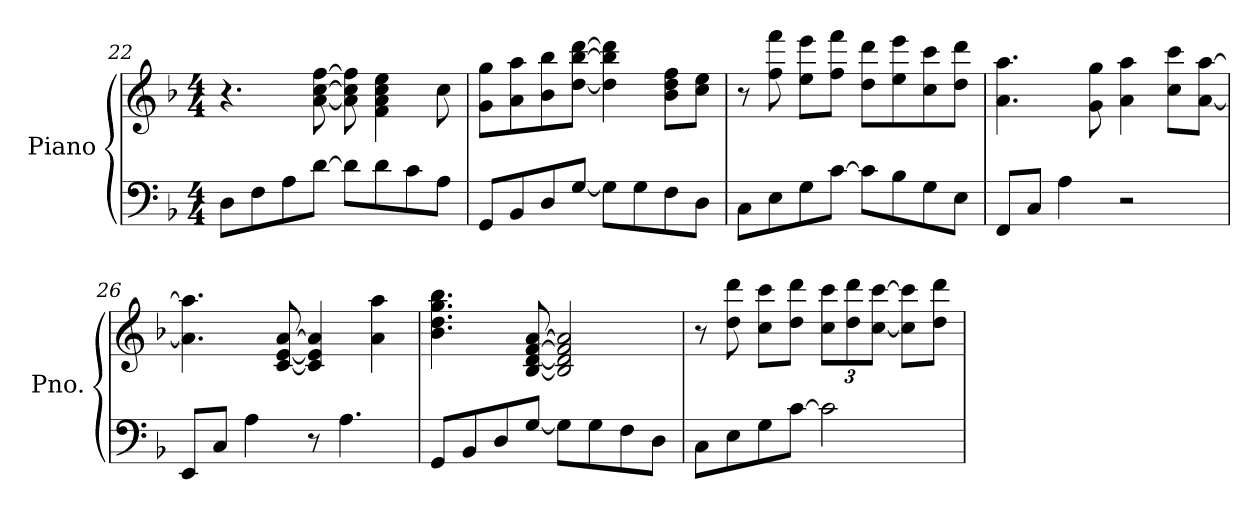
**kern	**kern
*part1	*part1
*staff2	*staff1
*I"Piano	*
*I'Pno.	*
*clefF4	*clefG2
*k[b-]	*k[b-]
*M4/4	*M4/4
=22	=22
8D\L	4.r
8F\	.
8A\	.
[8d\J	[8a\ [8cc\ [8ff\
8d\L]	8a\] 8cc\] 8ff\]
8d\	4f\ 4a\ 4cc\ 4ee\
8c\	.
8A\J	8cc\
!!LO:PB:g=z
=23	=23
8GG/L	8g\ 8gg\L
8BB-/	8a\ 8aa\
8D/	8b-\ 8bb-\
[8G/J	[8dd\ [8bb-\ [8ddd\J
8G\L]	4dd\] 4bb-\] 4ddd\]
8G\	.
8F\	8b-\ 8dd\ 8ff\L
8D\J	8cc\ 8ee\J
=24	=24
8C\L	8r
8E\	8ff\ 8fff\
8G\	8ee\ 8eee\L
[8c\J	8ff\ 8fff\J
8c\L]	8dd\ 8ddd\L
8B-\	8ee\ 8eee\
8G\	8cc\ 8ccc\
8E\J	8dd\ 8ddd\J
=25	=25
8FF/L	4.a\ 4.aa\
8C/J	.
4A\	.
.	8g\ 8gg\
2r	4a\ 4aa\
.	8cc\ 8ccc\L
.	[8a\ [8aa\J
=26	=26
8EE/L	4.a\] 4.aa\]
8C/J	.
4A\	.
.	[8c/ [8e/ [8a/
8r	4c/] 4e/] 4a/]
4.A\	.
.	4a\ 4aa\
=27	=27
8GG/L	4.b-\ 4.dd\ 4.gg\ 4.bb-\
8BB-/	.
8D/	.
[8G/J	[8B-/ [8d/ [8f/ [8a/
8G\L]	2B-/] 2d/] 2f/] 2a/]
8G\	.
8F\	.
8D\J	.
!!LO:LB:g=z
=28	=28
8C\L	8r
8E\	8dd\ 8ddd\
8G\	8cc\ 8ccc\L
[8c\J	8dd\ 8ddd\J
*	*Xbrackettup
2c\]	12cc\ 12ccc\L
.	12dd\ 12ddd\
.	[12cc\ [12ccc\J
.	8cc\] 8ccc\]L
.	8dd\ 8ddd\J
=	=
*-	*-
